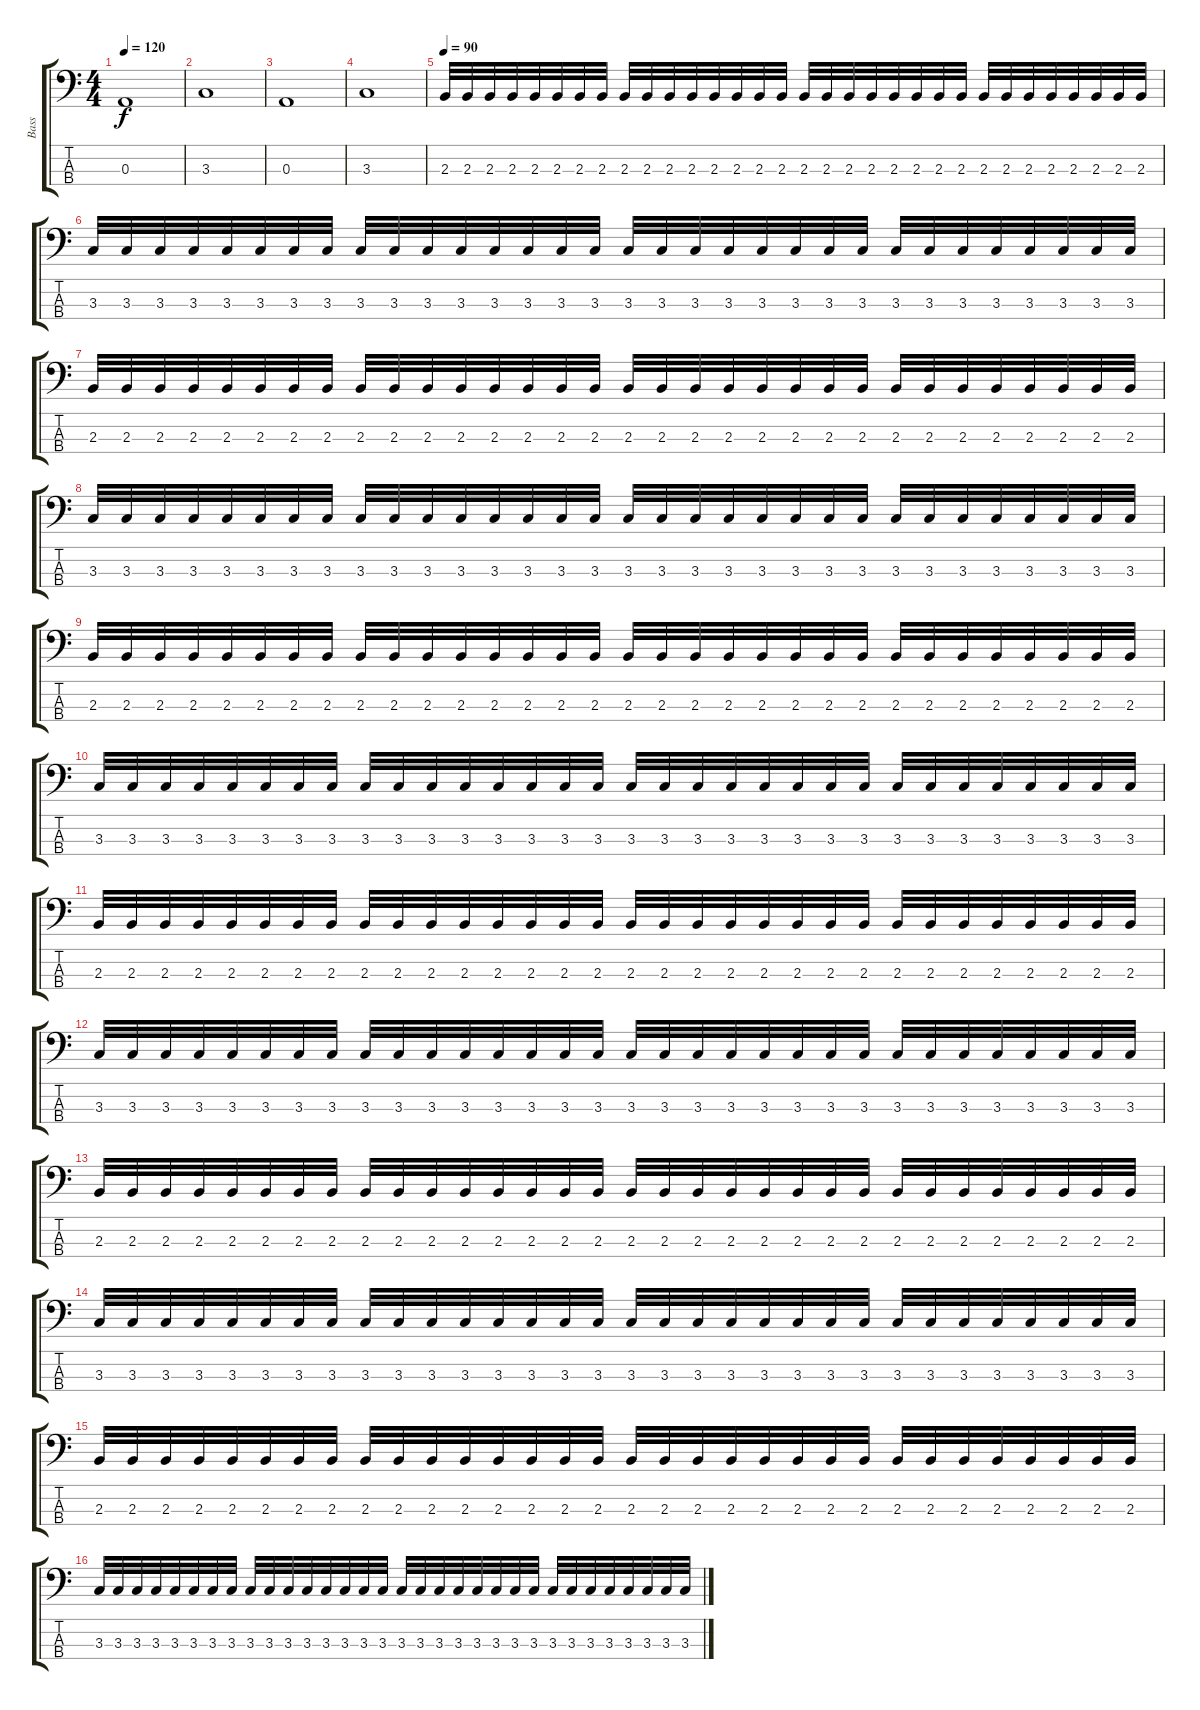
\track ("Bass" "Bass") {instrument electricbassfinger}
\staff {score tabs}
\tuning (G2 D2 A1 E1) {hide}
\ts (4 4)
\tempo 120
\clef f4
\ks c
0.3.1{dy f} |
3.3.1 |
0.3.1 |
3.3.1 |
\tempo 90
2.3.32 2.3.32 2.3.32 2.3.32 2.3.32 2.3.32 2.3.32 2.3.32 2.3.32 2.3.32 2.3.32 2.3.32 2.3.32 2.3.32 2.3.32 2.3.32 2.3.32 2.3.32 2.3.32 2.3.32 2.3.32 2.3.32 2.3.32 2.3.32 2.3.32 2.3.32 2.3.32 2.3.32 2.3.32 2.3.32 2.3.32 2.3.32 |
3.3.32 3.3.32 3.3.32 3.3.32 3.3.32 3.3.32 3.3.32 3.3.32 3.3.32 3.3.32 3.3.32 3.3.32 3.3.32 3.3.32 3.3.32 3.3.32 3.3.32 3.3.32 3.3.32 3.3.32 3.3.32 3.3.32 3.3.32 3.3.32 3.3.32 3.3.32 3.3.32 3.3.32 3.3.32 3.3.32 3.3.32 3.3.32 |
2.3.32 2.3.32 2.3.32 2.3.32 2.3.32 2.3.32 2.3.32 2.3.32 2.3.32 2.3.32 2.3.32 2.3.32 2.3.32 2.3.32 2.3.32 2.3.32 2.3.32 2.3.32 2.3.32 2.3.32 2.3.32 2.3.32 2.3.32 2.3.32 2.3.32 2.3.32 2.3.32 2.3.32 2.3.32 2.3.32 2.3.32 2.3.32 |
3.3.32 3.3.32 3.3.32 3.3.32 3.3.32 3.3.32 3.3.32 3.3.32 3.3.32 3.3.32 3.3.32 3.3.32 3.3.32 3.3.32 3.3.32 3.3.32 3.3.32 3.3.32 3.3.32 3.3.32 3.3.32 3.3.32 3.3.32 3.3.32 3.3.32 3.3.32 3.3.32 3.3.32 3.3.32 3.3.32 3.3.32 3.3.32 |
2.3.32 2.3.32 2.3.32 2.3.32 2.3.32 2.3.32 2.3.32 2.3.32 2.3.32 2.3.32 2.3.32 2.3.32 2.3.32 2.3.32 2.3.32 2.3.32 2.3.32 2.3.32 2.3.32 2.3.32 2.3.32 2.3.32 2.3.32 2.3.32 2.3.32 2.3.32 2.3.32 2.3.32 2.3.32 2.3.32 2.3.32 2.3.32 |
3.3.32 3.3.32 3.3.32 3.3.32 3.3.32 3.3.32 3.3.32 3.3.32 3.3.32 3.3.32 3.3.32 3.3.32 3.3.32 3.3.32 3.3.32 3.3.32 3.3.32 3.3.32 3.3.32 3.3.32 3.3.32 3.3.32 3.3.32 3.3.32 3.3.32 3.3.32 3.3.32 3.3.32 3.3.32 3.3.32 3.3.32 3.3.32 |
2.3.32 2.3.32 2.3.32 2.3.32 2.3.32 2.3.32 2.3.32 2.3.32 2.3.32 2.3.32 2.3.32 2.3.32 2.3.32 2.3.32 2.3.32 2.3.32 2.3.32 2.3.32 2.3.32 2.3.32 2.3.32 2.3.32 2.3.32 2.3.32 2.3.32 2.3.32 2.3.32 2.3.32 2.3.32 2.3.32 2.3.32 2.3.32 |
3.3.32 3.3.32 3.3.32 3.3.32 3.3.32 3.3.32 3.3.32 3.3.32 3.3.32 3.3.32 3.3.32 3.3.32 3.3.32 3.3.32 3.3.32 3.3.32 3.3.32 3.3.32 3.3.32 3.3.32 3.3.32 3.3.32 3.3.32 3.3.32 3.3.32 3.3.32 3.3.32 3.3.32 3.3.32 3.3.32 3.3.32 3.3.32 |
2.3.32 2.3.32 2.3.32 2.3.32 2.3.32 2.3.32 2.3.32 2.3.32 2.3.32 2.3.32 2.3.32 2.3.32 2.3.32 2.3.32 2.3.32 2.3.32 2.3.32 2.3.32 2.3.32 2.3.32 2.3.32 2.3.32 2.3.32 2.3.32 2.3.32 2.3.32 2.3.32 2.3.32 2.3.32 2.3.32 2.3.32 2.3.32 |
3.3.32 3.3.32 3.3.32 3.3.32 3.3.32 3.3.32 3.3.32 3.3.32 3.3.32 3.3.32 3.3.32 3.3.32 3.3.32 3.3.32 3.3.32 3.3.32 3.3.32 3.3.32 3.3.32 3.3.32 3.3.32 3.3.32 3.3.32 3.3.32 3.3.32 3.3.32 3.3.32 3.3.32 3.3.32 3.3.32 3.3.32 3.3.32 |
2.3.32 2.3.32 2.3.32 2.3.32 2.3.32 2.3.32 2.3.32 2.3.32 2.3.32 2.3.32 2.3.32 2.3.32 2.3.32 2.3.32 2.3.32 2.3.32 2.3.32 2.3.32 2.3.32 2.3.32 2.3.32 2.3.32 2.3.32 2.3.32 2.3.32 2.3.32 2.3.32 2.3.32 2.3.32 2.3.32 2.3.32 2.3.32 |
3.3.32 3.3.32 3.3.32 3.3.32 3.3.32 3.3.32 3.3.32 3.3.32 3.3.32 3.3.32 3.3.32 3.3.32 3.3.32 3.3.32 3.3.32 3.3.32 3.3.32 3.3.32 3.3.32 3.3.32 3.3.32 3.3.32 3.3.32 3.3.32 3.3.32 3.3.32 3.3.32 3.3.32 3.3.32 3.3.32 3.3.32 3.3.32
